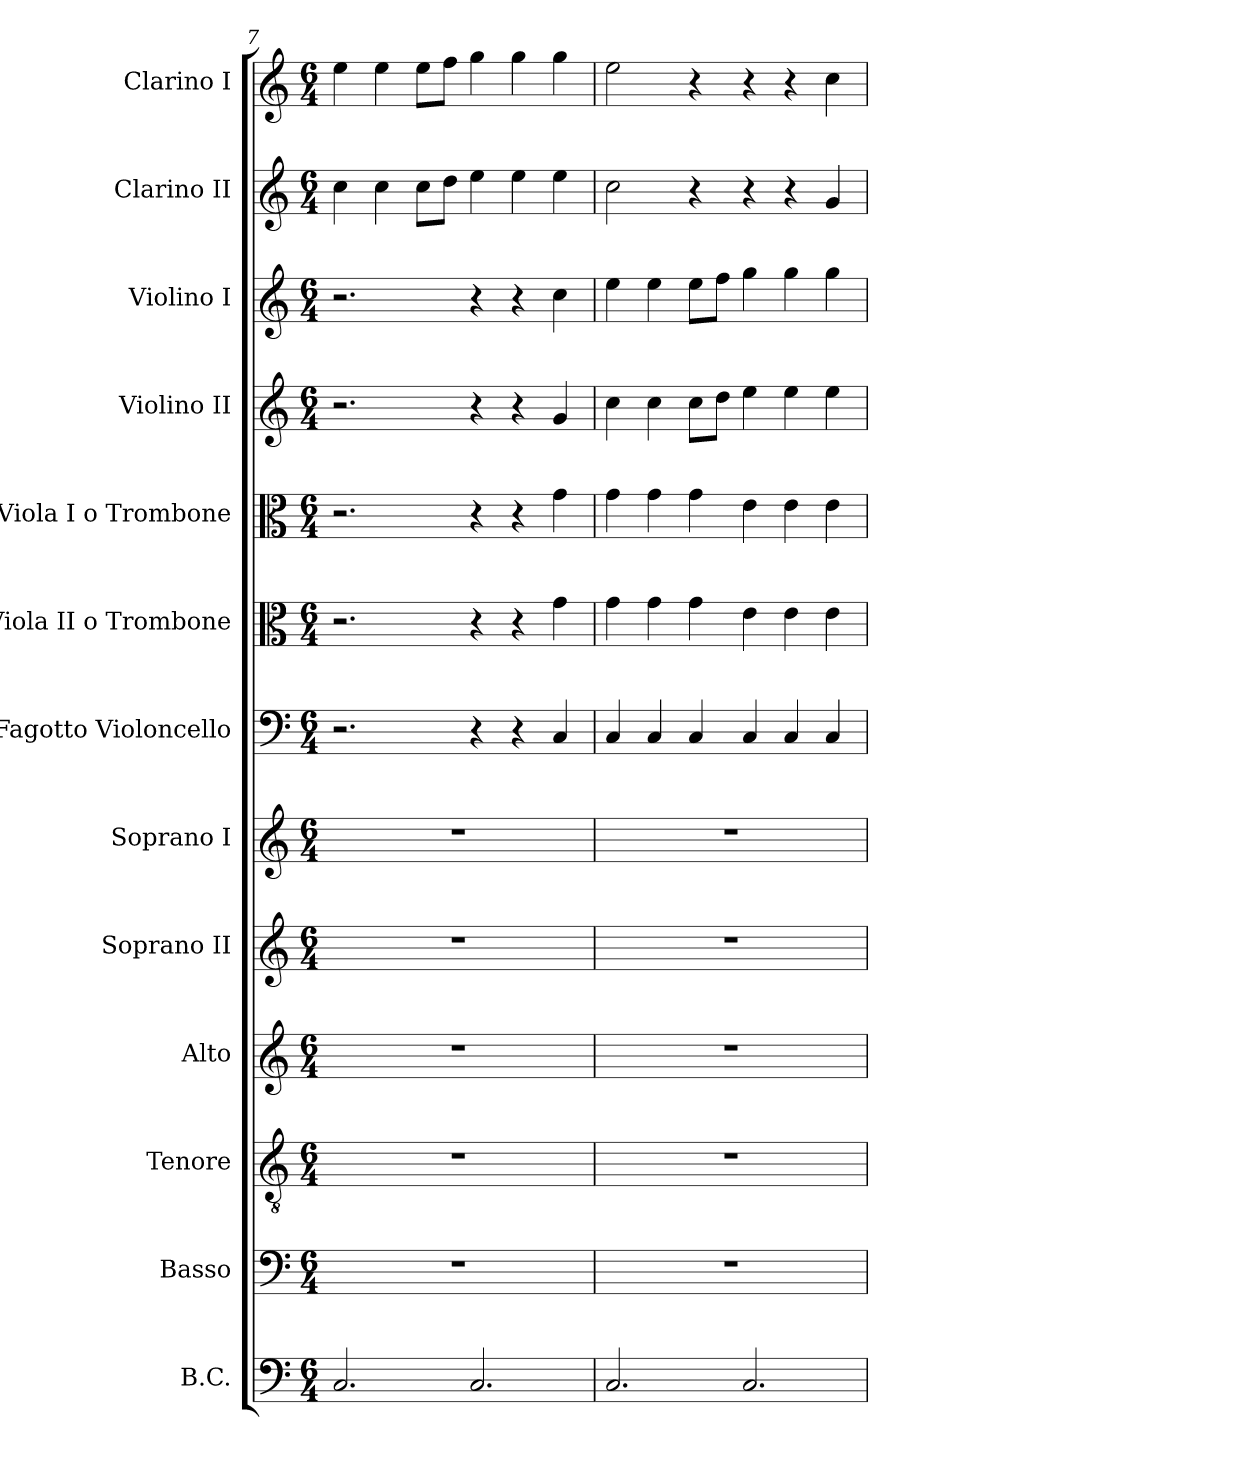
**kern	**kern	**kern	**kern	**kern	**kern	**kern	**kern	**kern	**kern	**kern	**kern	**kern
*part13	*part12	*part11	*part10	*part9	*part8	*part7	*part6	*part5	*part4	*part3	*part2	*part1
*staff13	*staff12	*staff11	*staff10	*staff9	*staff8	*staff7	*staff6	*staff5	*staff4	*staff3	*staff2	*staff1
*I"B.C.	*I"Basso	*I"Tenore	*I"Alto	*I"Soprano II	*I"Soprano I	*I"Fagotto Violoncello	*I"Viola II o Trombone	*I"Viola I o Trombone	*I"Violino II	*I"Violino I	*I"Clarino II	*I"Clarino I
*	*I'B.	*I'T.	*	*I'S.	*I'S.	*I'Fg.	*I'Vla.	*I'Vla.	*I'Vln. II	*I'Vln. I	*	*
*clefF4	*clefF4	*clefGv2	*clefG2	*clefG2	*clefG2	*clefF4	*clefC3	*clefC3	*clefG2	*clefG2	*clefG2	*clefG2
*	*	*ITrd7c12	*	*	*	*	*	*	*	*	*	*
*k[]	*k[]	*k[]	*k[]	*k[]	*k[]	*k[]	*k[]	*k[]	*k[]	*k[]	*k[]	*k[]
*C:	*C:	*C:	*C:	*C:	*C:	*C:	*C:	*C:	*C:	*C:	*C:	*C:
*M6/4	*M6/4	*M6/4	*M6/4	*M6/4	*M6/4	*M6/4	*M6/4	*M6/4	*M6/4	*M6/4	*M6/4	*M6/4
=7	=7	=7	=7	=7	=7	=7	=7	=7	=7	=7	=7	=7
!	!LO:N:vis=1	!LO:N:vis=1	!LO:N:vis=1	!LO:N:vis=1	!LO:N:vis=1	!	!	!	!	!	!	!
2.Ci/	1.r	1.r	1.r	1.r	1.r	2.r	2.r	2.r	2.r	2.r	4cci\	4eei\
.	.	.	.	.	.	.	.	.	.	.	4cci\	4eei\
.	.	.	.	.	.	.	.	.	.	.	8cci\L	8eei\L
.	.	.	.	.	.	.	.	.	.	.	8ddi\J	8ffi\J
2.Ci/	.	.	.	.	.	4r	4r	4r	4r	4r	4eei\	4ggi\
.	.	.	.	.	.	4r	4r	4r	4r	4r	4eei\	4ggi\
.	.	.	.	.	.	4Ci/	4gi\	4gi\	4gi/	4cci\	4eei\	4ggi\
=8	=8	=8	=8	=8	=8	=8	=8	=8	=8	=8	=8	=8
!	!LO:N:vis=1	!LO:N:vis=1	!LO:N:vis=1	!LO:N:vis=1	!LO:N:vis=1	!	!	!	!	!	!	!
2.Ci/	1.r	1.r	1.r	1.r	1.r	4Ci/	4gi\	4gi\	4cci\	4eei\	2cci\	2eei\
.	.	.	.	.	.	4Ci/	4gi\	4gi\	4cci\	4eei\	.	.
.	.	.	.	.	.	4Ci/	4gi\	4gi\	8cci\L	8eei\L	4r	4r
.	.	.	.	.	.	.	.	.	8ddi\J	8ffi\J	.	.
2.Ci/	.	.	.	.	.	4Ci/	4ei\	4ei\	4eei\	4ggi\	4r	4r
.	.	.	.	.	.	4Ci/	4ei\	4ei\	4eei\	4ggi\	4r	4r
.	.	.	.	.	.	4Ci/	4ei\	4ei\	4eei\	4ggi\	4gi/	4cci\
=	=	=	=	=	=	=	=	=	=	=	=	=
*-	*-	*-	*-	*-	*-	*-	*-	*-	*-	*-	*-	*-
